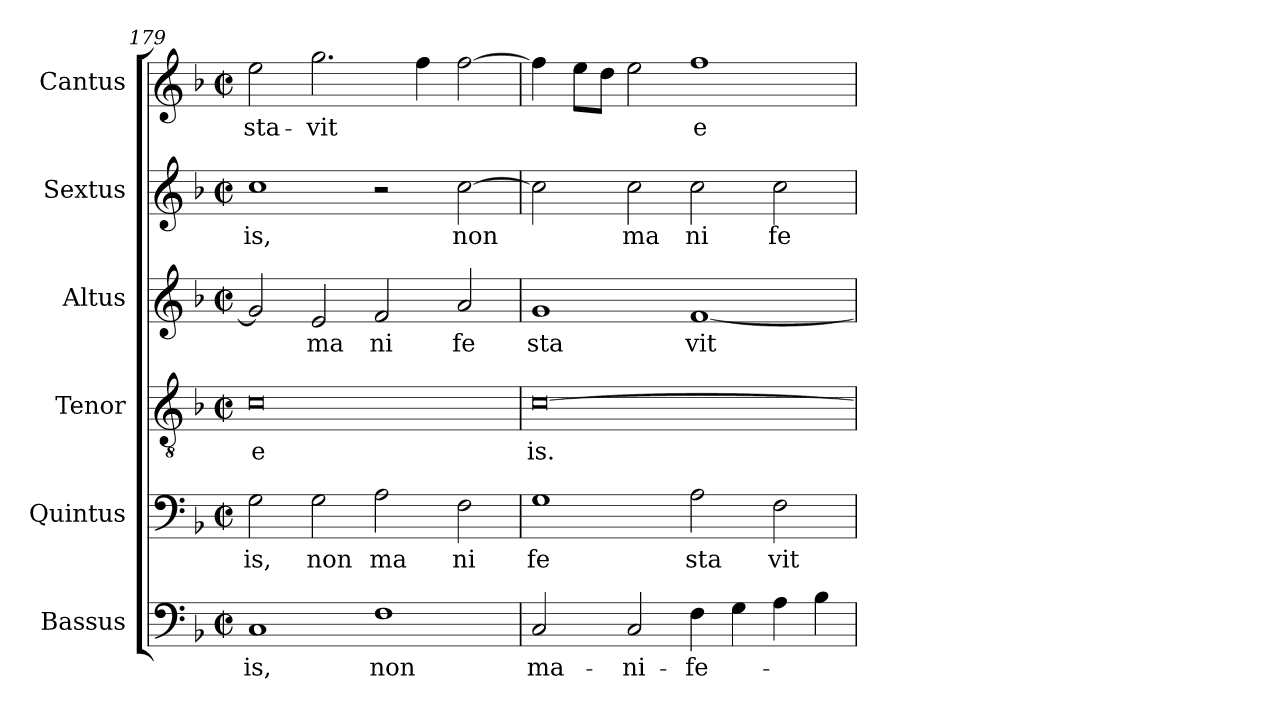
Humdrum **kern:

**kern	**text	**kern	**text	**kern	**text	**kern	**text	**kern	**text	**kern	**text
*part6	*part6	*part5	*part5	*part4	*part4	*part3	*part3	*part2	*part2	*part1	*part1
*staff6	*staff6	*staff5	*staff5	*staff4	*staff4	*staff3	*staff3	*staff2	*staff2	*staff1	*staff1
*I"Bassus	*	*I"Quintus	*	*I"Tenor	*	*I"Altus	*	*I"Sextus	*	*I"Cantus	*
*I'Bassus	*	*I'Quintus	*	*I'Tenor	*	*I'Altus	*	*I'Sextus	*	*I'Cantus	*
*clefF4	*	*clefF4	*	*clefGv2	*	*clefG2	*	*clefG2	*	*clefG2	*
*k[b-]	*	*k[b-]	*	*k[b-]	*	*k[b-]	*	*k[b-]	*	*k[b-]	*
*F:	*	*F:	*	*F:	*	*F:	*	*F:	*	*F:	*
*M2/2	*	*M2/2	*	*M2/2	*	*M2/2	*	*M2/2	*	*M2/2	*
*met(c|)	*	*met(c|)	*	*met(c|)	*	*met(c|)	*	*met(c|)	*	*met(c|)	*
=179	=179	=179	=179	=179	=179	=179	=179	=179	=179	=179	=179
!	!LO:LY:b:cj	!	!LO:LY:b:cj	!	!LO:LY:b:cj	!	!	!	!LO:LY:b:cj	!	!LO:LY:b:cj
1C	-is,	2G\	is,	0c	e	2g/]	.	1cc	is,	2ee\	-sta-
!	!	!	!LO:LY:b:cj	!	!	!	!LO:LY:b:cj	!	!	!	!LO:LY:b
.	.	2G\	non	.	.	2e/	ma	.	.	2.gg\	-vit
!	!LO:LY:b:cj	!	!LO:LY:b:cj	!	!	!	!LO:LY:b:cj	!	!	!	!
1F	non	2A\	ma	.	.	2f/	ni	2r	.	.	.
.	.	.	.	.	.	.	.	.	.	4ff\	.
!	!	!	!LO:LY:b:cj	!	!	!	!LO:LY:b:cj	!	!LO:LY:b	!	!
.	.	2F\	ni	.	.	2a/	fe	[>2cc\	non	[>2ff\	.
=180	=180	=180	=180	=180	=180	=180	=180	=180	=180	=180	=180
!	!LO:LY:b:cj	!	!LO:LY:b:cj	!	!LO:LY:b:cj	!	!LO:LY:b:cj	!	!	!	!
2C/	ma-	1G	fe	[>0c	is.	1g	sta	2cc\]	.	4ff\]	.
.	.	.	.	.	.	.	.	.	.	8ee\L	.
.	.	.	.	.	.	.	.	.	.	8dd\J	.
!	!LO:LY:b:cj	!	!	!	!	!	!	!	!LO:LY:b:cj	!	!
2C/	-ni-	.	.	.	.	.	.	2cc\	ma	2ee\	.
!	!LO:LY:b:cj	!	!LO:LY:b:cj	!	!	!	!LO:LY:b:cj	!	!LO:LY:b:cj	!	!LO:LY:b:cj
4F\	-fe-	2A\	sta	.	.	[<1f	vit	2cc\	ni	1ff	e-
4G\	.	.	.	.	.	.	.	.	.	.	.
!	!	!	!LO:LY:b:cj	!	!	!	!	!	!LO:LY:b:cj	!	!
4A\	.	2F\	vit	.	.	.	.	2cc\	fe	.	.
4B-\	.	.	.	.	.	.	.	.	.	.	.
=	=	=	=	=	=	=	=	=	=	=	=
*-	*-	*-	*-	*-	*-	*-	*-	*-	*-	*-	*-
